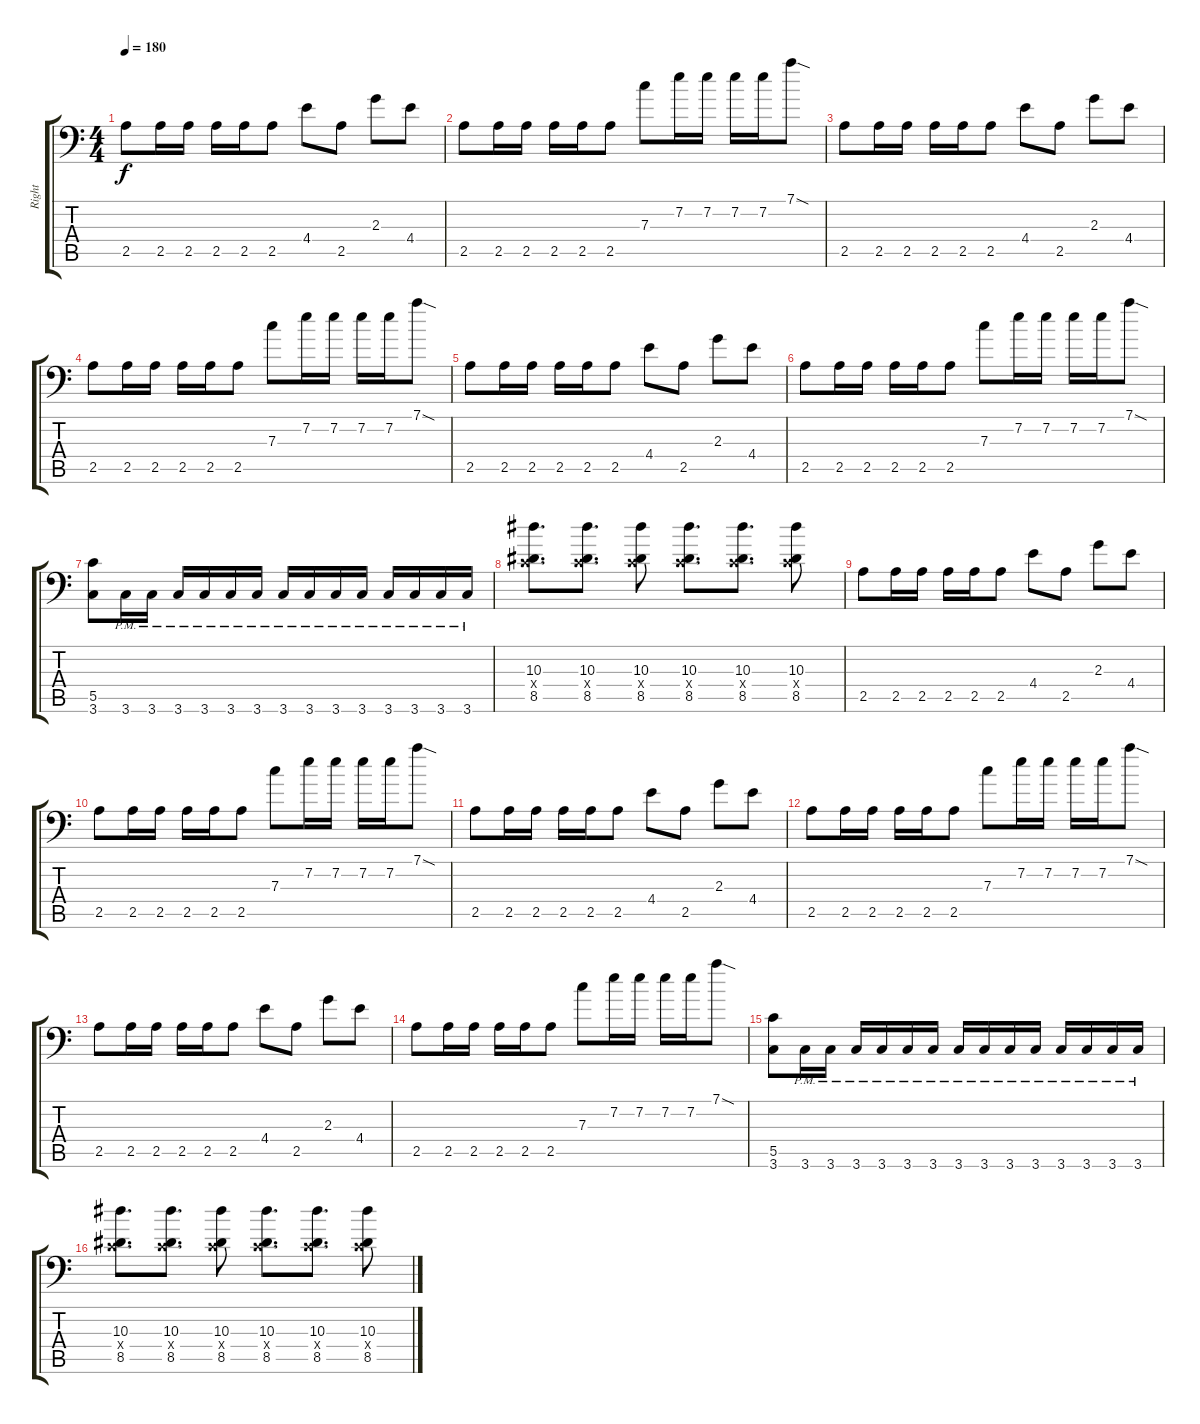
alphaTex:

\track ("Right" "Right") {instrument distortionguitar}
\staff {score tabs}
\tuning (D4 A3 F3 C3 G2 A1) {hide}
\ts (4 4)
\tempo 180
\clef f4
\ks c
2.5.8{dy f} 2.5.16 2.5.16 2.5.16 2.5.16 2.5.8 4.4.8 2.5.8 2.3.8 4.4.8 |
2.5.8 2.5.16 2.5.16 2.5.16 2.5.16 2.5.8 7.3.8 7.2.16 7.2.16 7.2.16 7.2.16 7.1{sod}.8 |
2.5.8 2.5.16 2.5.16 2.5.16 2.5.16 2.5.8 4.4.8 2.5.8 2.3.8 4.4.8 |
2.5.8 2.5.16 2.5.16 2.5.16 2.5.16 2.5.8 7.3.8 7.2.16 7.2.16 7.2.16 7.2.16 7.1{sod}.8 |
2.5.8 2.5.16 2.5.16 2.5.16 2.5.16 2.5.8 4.4.8 2.5.8 2.3.8 4.4.8 |
2.5.8 2.5.16 2.5.16 2.5.16 2.5.16 2.5.8 7.3.8 7.2.16 7.2.16 7.2.16 7.2.16 7.1{sod}.8 |
(5.5 3.6).8 3.6{pm}.16 3.6{pm}.16 3.6{pm}.16 3.6{pm}.16 3.6{pm}.16 3.6{pm}.16 3.6{pm}.16 3.6{pm}.16 3.6{pm}.16 3.6{pm}.16 3.6{pm}.16 3.6{pm}.16 3.6{pm}.16 3.6{pm}.16 |
(10.3 0.4{x} 8.5).8{d} (10.3 0.4{x} 8.5).8{d} (10.3 0.4{x} 8.5).8 (10.3 0.4{x} 8.5).8{d} (10.3 0.4{x} 8.5).8{d} (10.3 0.4{x} 8.5).8 |
2.5.8 2.5.16 2.5.16 2.5.16 2.5.16 2.5.8 4.4.8 2.5.8 2.3.8 4.4.8 |
2.5.8 2.5.16 2.5.16 2.5.16 2.5.16 2.5.8 7.3.8 7.2.16 7.2.16 7.2.16 7.2.16 7.1{sod}.8 |
2.5.8 2.5.16 2.5.16 2.5.16 2.5.16 2.5.8 4.4.8 2.5.8 2.3.8 4.4.8 |
2.5.8 2.5.16 2.5.16 2.5.16 2.5.16 2.5.8 7.3.8 7.2.16 7.2.16 7.2.16 7.2.16 7.1{sod}.8 |
2.5.8 2.5.16 2.5.16 2.5.16 2.5.16 2.5.8 4.4.8 2.5.8 2.3.8 4.4.8 |
2.5.8 2.5.16 2.5.16 2.5.16 2.5.16 2.5.8 7.3.8 7.2.16 7.2.16 7.2.16 7.2.16 7.1{sod}.8 |
(5.5 3.6).8 3.6{pm}.16 3.6{pm}.16 3.6{pm}.16 3.6{pm}.16 3.6{pm}.16 3.6{pm}.16 3.6{pm}.16 3.6{pm}.16 3.6{pm}.16 3.6{pm}.16 3.6{pm}.16 3.6{pm}.16 3.6{pm}.16 3.6{pm}.16 |
(10.3 0.4{x} 8.5).8{d} (10.3 0.4{x} 8.5).8{d} (10.3 0.4{x} 8.5).8 (10.3 0.4{x} 8.5).8{d} (10.3 0.4{x} 8.5).8{d} (10.3 0.4{x} 8.5).8
